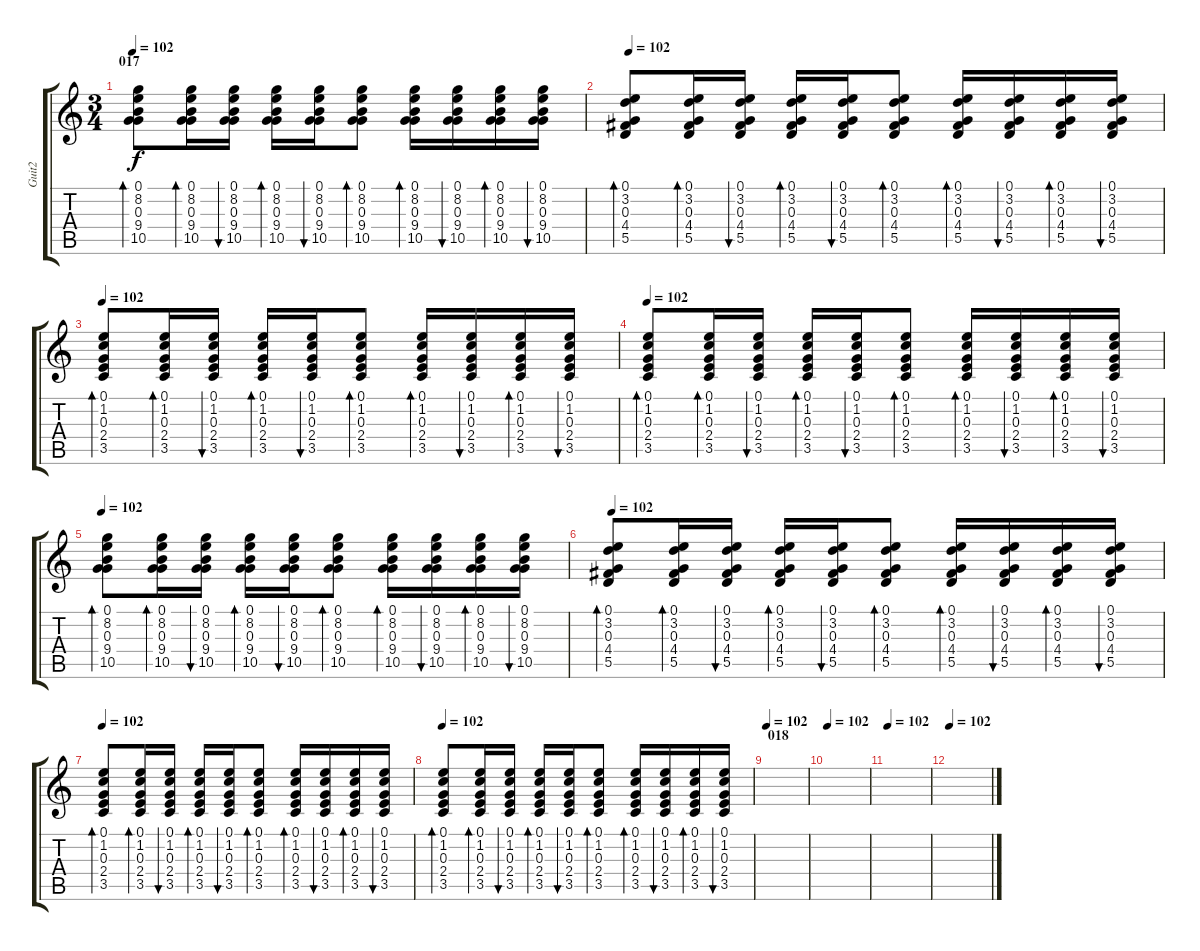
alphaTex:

\track ("Guit2" "Guit2") {instrument acousticguitarsteel}
\staff {score tabs}
\tuning (E4 B3 G3 D3 A2 E2) {hide}
\ts (3 4)
\section ("" "017")
\tempo 102
\clef g2
\ks c
(0.1 8.2 0.3 9.4 10.5).8{bd 30 dy f volume 8} (0.1 8.2 0.3 9.4 10.5).16{bd 30} (0.1 8.2 0.3 9.4 10.5).16{bu 30} (0.1 8.2 0.3 9.4 10.5).16{bd 30} (0.1 8.2 0.3 9.4 10.5).16{bu 30} (0.1 8.2 0.3 9.4 10.5).8{bd 30} (0.1 8.2 0.3 9.4 10.5).16{bd 30} (0.1 8.2 0.3 9.4 10.5).16{bu 30} (0.1 8.2 0.3 9.4 10.5).16{bd 30} (0.1 8.2 0.3 9.4 10.5).16{bu 30} |
\tempo 102
(0.1 3.2 0.3 4.4 5.5).8{bd 30} (0.1 3.2 0.3 4.4 5.5).16{bd 30} (0.1 3.2 0.3 4.4 5.5).16{bu 30} (0.1 3.2 0.3 4.4 5.5).16{bd 30} (0.1 3.2 0.3 4.4 5.5).16{bu 30} (0.1 3.2 0.3 4.4 5.5).8{bd 30} (0.1 3.2 0.3 4.4 5.5).16{bd 30} (0.1 3.2 0.3 4.4 5.5).16{bu 30} (0.1 3.2 0.3 4.4 5.5).16{bd 30} (0.1 3.2 0.3 4.4 5.5).16{bu 30} |
\tempo 102
(0.1 1.2 0.3 2.4 3.5).8{bd 30 volume 5} (0.1 1.2 0.3 2.4 3.5).16{bd 30} (0.1 1.2 0.3 2.4 3.5).16{bu 30} (0.1 1.2 0.3 2.4 3.5).16{bd 30} (0.1 1.2 0.3 2.4 3.5).16{bu 30} (0.1 1.2 0.3 2.4 3.5).8{bd 30} (0.1 1.2 0.3 2.4 3.5).16{bd 30} (0.1 1.2 0.3 2.4 3.5).16{bu 30} (0.1 1.2 0.3 2.4 3.5).16{bd 30} (0.1 1.2 0.3 2.4 3.5).16{bu 30} |
\tempo 102
(0.1 1.2 0.3 2.4 3.5).8{bd 30} (0.1 1.2 0.3 2.4 3.5).16{bd 30} (0.1 1.2 0.3 2.4 3.5).16{bu 30} (0.1 1.2 0.3 2.4 3.5).16{bd 30} (0.1 1.2 0.3 2.4 3.5).16{bu 30} (0.1 1.2 0.3 2.4 3.5).8{bd 30} (0.1 1.2 0.3 2.4 3.5).16{bd 30} (0.1 1.2 0.3 2.4 3.5).16{bu 30} (0.1 1.2 0.3 2.4 3.5).16{bd 30} (0.1 1.2 0.3 2.4 3.5).16{bu 30} |
\tempo 102
(0.1 8.2 0.3 9.4 10.5).8{bd 30 volume 3} (0.1 8.2 0.3 9.4 10.5).16{bd 30} (0.1 8.2 0.3 9.4 10.5).16{bu 30} (0.1 8.2 0.3 9.4 10.5).16{bd 30} (0.1 8.2 0.3 9.4 10.5).16{bu 30} (0.1 8.2 0.3 9.4 10.5).8{bd 30} (0.1 8.2 0.3 9.4 10.5).16{bd 30} (0.1 8.2 0.3 9.4 10.5).16{bu 30} (0.1 8.2 0.3 9.4 10.5).16{bd 30} (0.1 8.2 0.3 9.4 10.5).16{bu 30} |
\tempo 102
(0.1 3.2 0.3 4.4 5.5).8{bd 30} (0.1 3.2 0.3 4.4 5.5).16{bd 30} (0.1 3.2 0.3 4.4 5.5).16{bu 30} (0.1 3.2 0.3 4.4 5.5).16{bd 30} (0.1 3.2 0.3 4.4 5.5).16{bu 30} (0.1 3.2 0.3 4.4 5.5).8{bd 30} (0.1 3.2 0.3 4.4 5.5).16{bd 30} (0.1 3.2 0.3 4.4 5.5).16{bu 30} (0.1 3.2 0.3 4.4 5.5).16{bd 30} (0.1 3.2 0.3 4.4 5.5).16{bu 30} |
\tempo 102
(0.1 1.2 0.3 2.4 3.5).8{bd 30 volume 0} (0.1 1.2 0.3 2.4 3.5).16{bd 30} (0.1 1.2 0.3 2.4 3.5).16{bu 30} (0.1 1.2 0.3 2.4 3.5).16{bd 30} (0.1 1.2 0.3 2.4 3.5).16{bu 30} (0.1 1.2 0.3 2.4 3.5).8{bd 30} (0.1 1.2 0.3 2.4 3.5).16{bd 30} (0.1 1.2 0.3 2.4 3.5).16{bu 30} (0.1 1.2 0.3 2.4 3.5).16{bd 30} (0.1 1.2 0.3 2.4 3.5).16{bu 30} |
\tempo 102
(0.1 1.2 0.3 2.4 3.5).8{bd 30} (0.1 1.2 0.3 2.4 3.5).16{bd 30} (0.1 1.2 0.3 2.4 3.5).16{bu 30} (0.1 1.2 0.3 2.4 3.5).16{bd 30} (0.1 1.2 0.3 2.4 3.5).16{bu 30} (0.1 1.2 0.3 2.4 3.5).8{bd 30} (0.1 1.2 0.3 2.4 3.5).16{bd 30} (0.1 1.2 0.3 2.4 3.5).16{bu 30} (0.1 1.2 0.3 2.4 3.5).16{bd 30} (0.1 1.2 0.3 2.4 3.5).16{bu 30} |
\section ("" "018")
\tempo 102
|
\tempo 102
|
\tempo 102
|
\tempo 102
